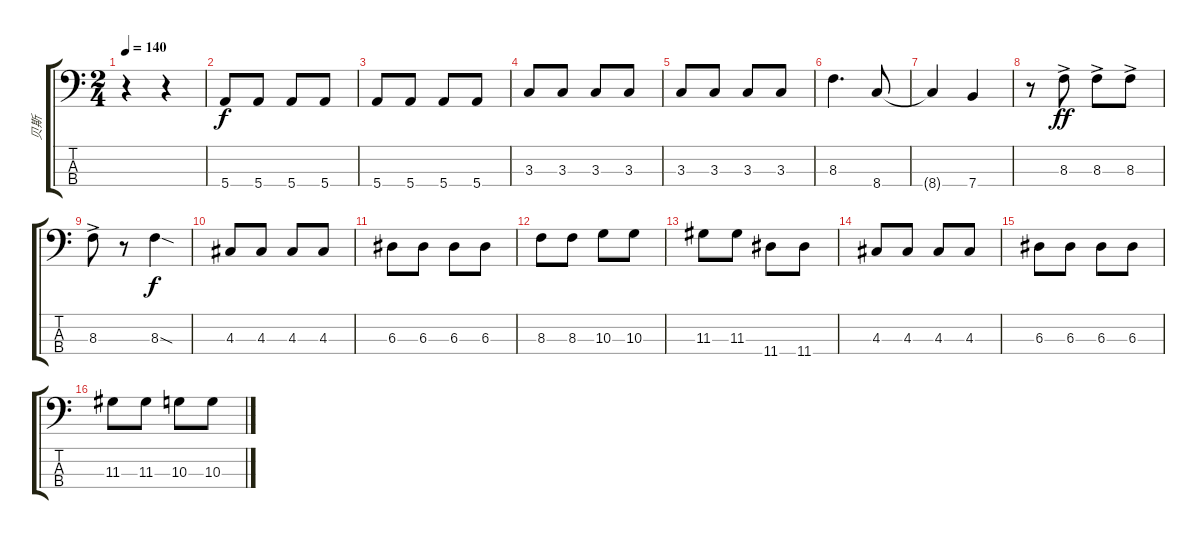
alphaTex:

\track ("贝斯" "贝斯") {instrument electricbassfinger}
\staff {score tabs}
\tuning (G2 D2 A1 E1) {hide}
\ts (2 4)
\tempo 140
\clef f4
\ks c
r.4{dy f} r.4 |
5.4.8 5.4.8 5.4.8 5.4.8 |
5.4.8 5.4.8 5.4.8 5.4.8 |
3.3.8 3.3.8 3.3.8 3.3.8 |
3.3.8 3.3.8 3.3.8 3.3.8 |
8.3.4{d} 8.4.8 |
8.4{t}.4 7.4.4 |
r.8 8.3{ac}.8{dy ff} 8.3{ac}.8 8.3{ac}.8 |
8.3{ac}.8 r.8 8.3{sod}.4{dy f} |
4.3.8 4.3.8 4.3.8 4.3.8 |
6.3.8 6.3.8 6.3.8 6.3.8 |
8.3.8 8.3.8 10.3.8 10.3.8 |
11.3.8 11.3.8 11.4.8 11.4.8 |
4.3.8 4.3.8 4.3.8 4.3.8 |
6.3.8 6.3.8 6.3.8 6.3.8 |
11.3.8 11.3.8 10.3.8 10.3.8
